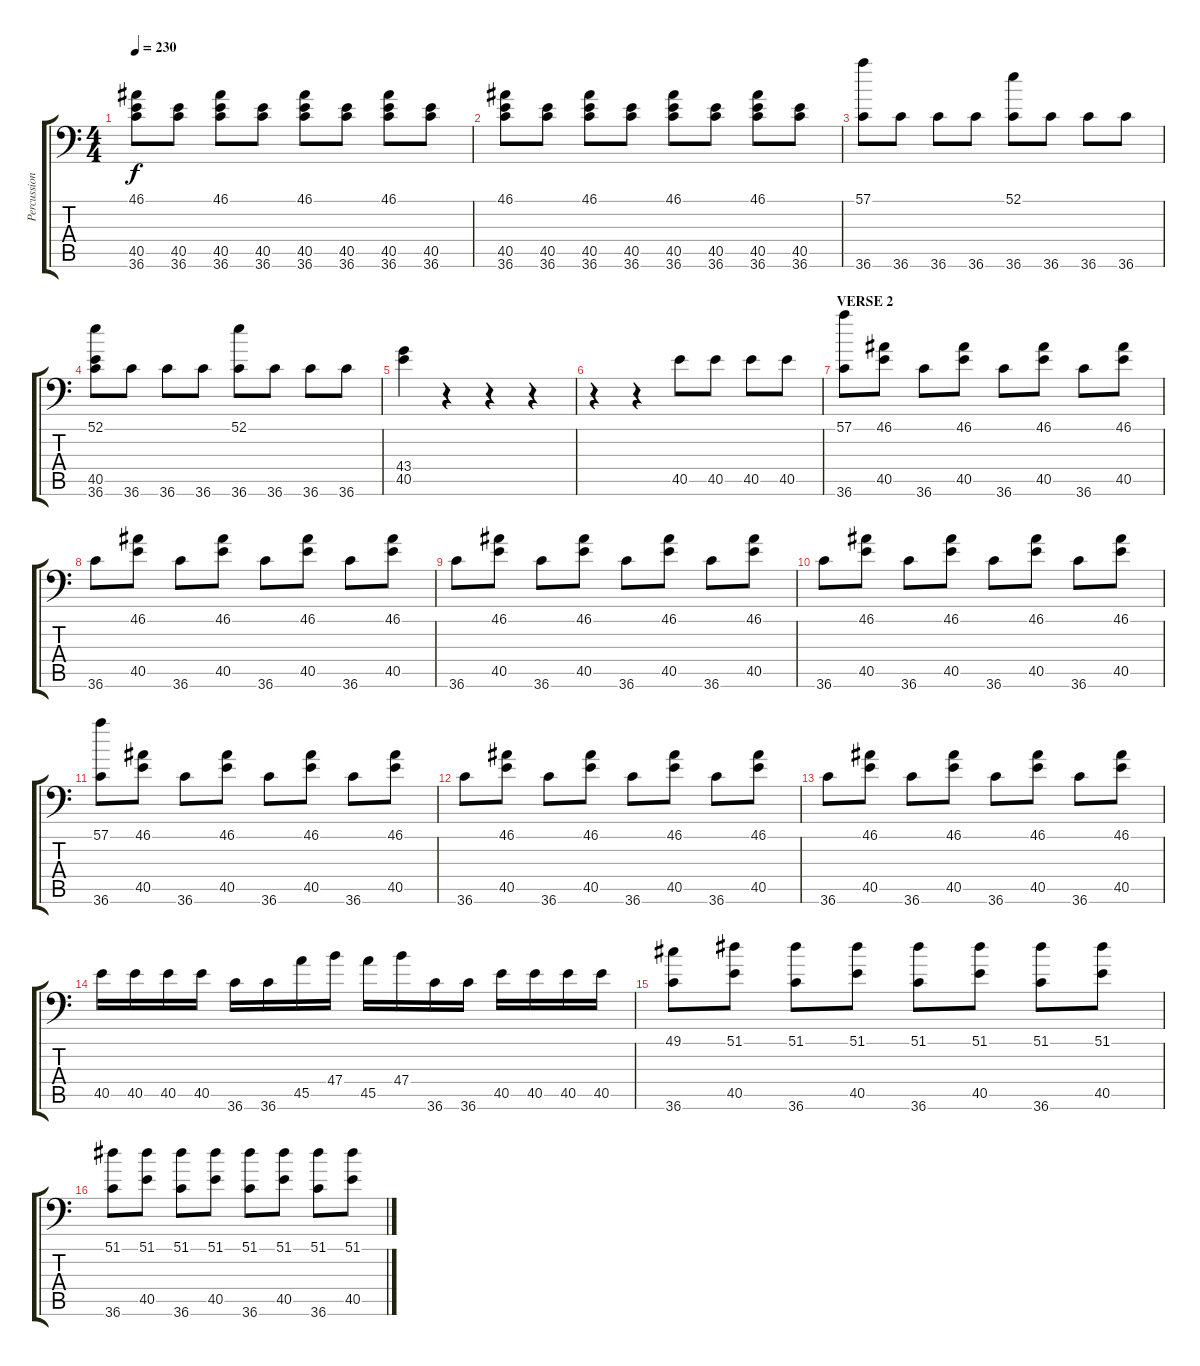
\track ("Percussion" "Percussion") {instrument acousticgrandpiano}
\staff {score tabs}
\tuning (C-1 C-1 C-1 C-1 C-1 C-1) {hide}
\ts (4 4)
\tempo 230
\clef f4
\ks c
(46.1 40.5 36.6).8{dy f} (40.5 36.6).8 (46.1 40.5 36.6).8 (40.5 36.6).8 (46.1 40.5 36.6).8 (40.5 36.6).8 (46.1 40.5 36.6).8 (40.5 36.6).8 |
(46.1 40.5 36.6).8 (40.5 36.6).8 (46.1 40.5 36.6).8 (40.5 36.6).8 (46.1 40.5 36.6).8 (40.5 36.6).8 (46.1 40.5 36.6).8 (40.5 36.6).8 |
(57.1 36.6).8 36.6.8 36.6.8 36.6.8 (52.1 36.6).8 36.6.8 36.6.8 36.6.8 |
(52.1 40.5 36.6).8 36.6.8 36.6.8 36.6.8 (52.1 36.6).8 36.6.8 36.6.8 36.6.8 |
(43.4 40.5).4 r.4 r.4 r.4 |
r.4 r.4 40.5.8 40.5.8 40.5.8 40.5.8 |
\section ("" "VERSE 2")
(57.1 36.6).8 (46.1 40.5).8 36.6.8 (46.1 40.5).8 36.6.8 (46.1 40.5).8 36.6.8 (46.1 40.5).8 |
36.6.8 (46.1 40.5).8 36.6.8 (46.1 40.5).8 36.6.8 (46.1 40.5).8 36.6.8 (46.1 40.5).8 |
36.6.8 (46.1 40.5).8 36.6.8 (46.1 40.5).8 36.6.8 (46.1 40.5).8 36.6.8 (46.1 40.5).8 |
36.6.8 (46.1 40.5).8 36.6.8 (46.1 40.5).8 36.6.8 (46.1 40.5).8 36.6.8 (46.1 40.5).8 |
(57.1 36.6).8 (46.1 40.5).8 36.6.8 (46.1 40.5).8 36.6.8 (46.1 40.5).8 36.6.8 (46.1 40.5).8 |
36.6.8 (46.1 40.5).8 36.6.8 (46.1 40.5).8 36.6.8 (46.1 40.5).8 36.6.8 (46.1 40.5).8 |
36.6.8 (46.1 40.5).8 36.6.8 (46.1 40.5).8 36.6.8 (46.1 40.5).8 36.6.8 (46.1 40.5).8 |
40.5.16 40.5.16 40.5.16 40.5.16 36.6.16 36.6.16 45.5.16 47.4.16 45.5.16 47.4.16 36.6.16 36.6.16 40.5.16 40.5.16 40.5.16 40.5.16 |
(49.1 36.6).8 (51.1 40.5).8 (51.1 36.6).8 (51.1 40.5).8 (51.1 36.6).8 (51.1 40.5).8 (51.1 36.6).8 (51.1 40.5).8 |
(51.1 36.6).8 (51.1 40.5).8 (51.1 36.6).8 (51.1 40.5).8 (51.1 36.6).8 (51.1 40.5).8 (51.1 36.6).8 (51.1 40.5).8
